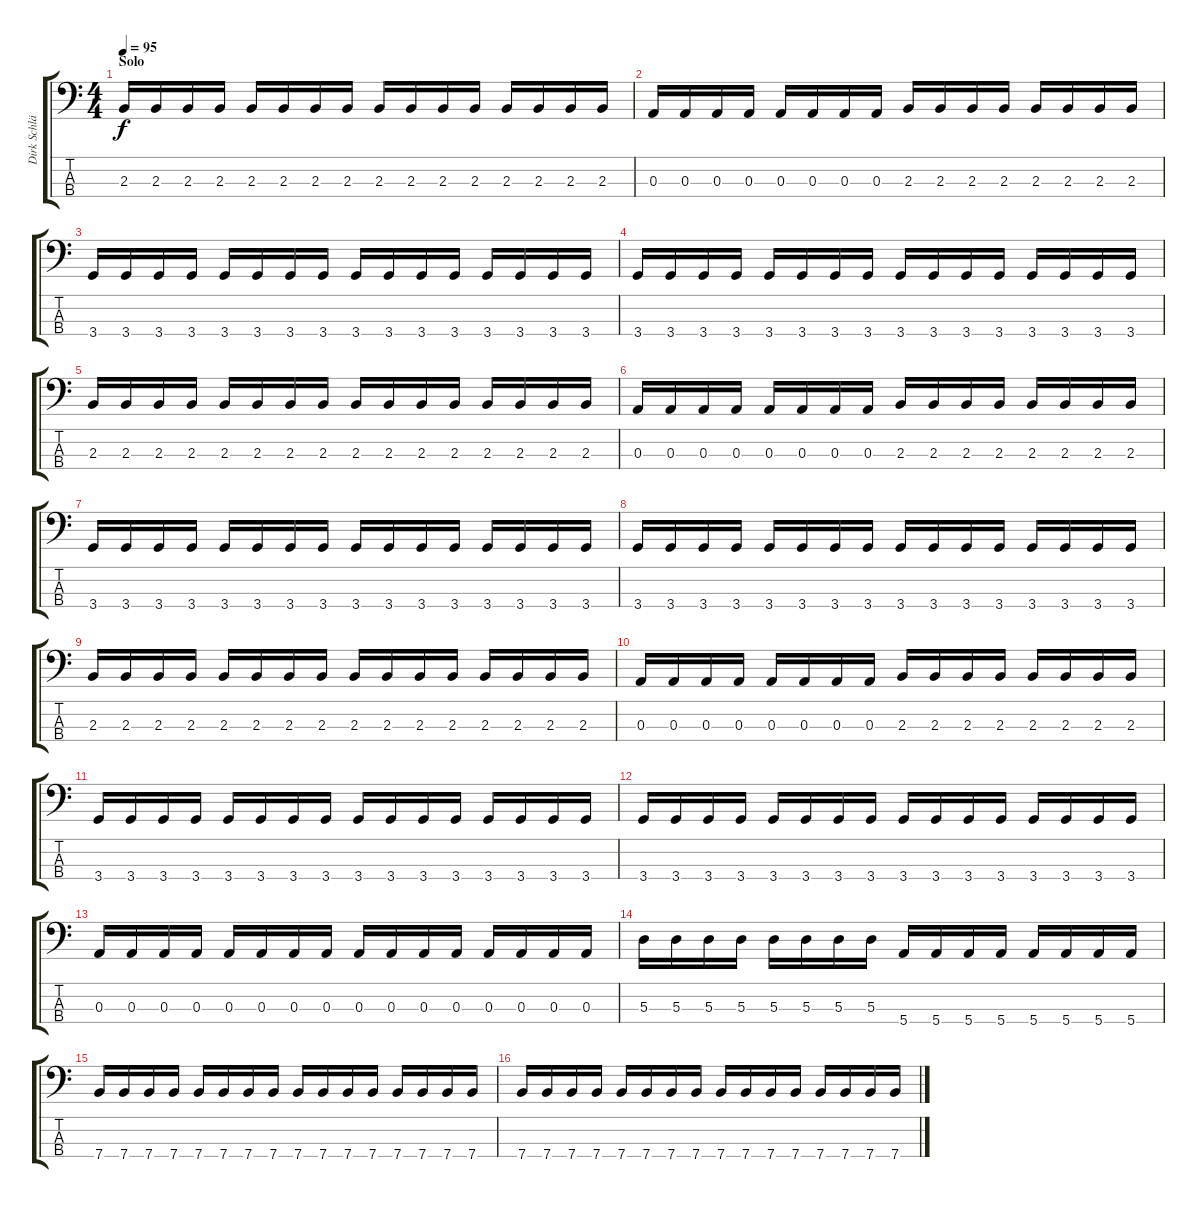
\track ("Dirk Schlächter [bass]" "Dirk Schlä") {instrument electricbasspick}
\staff {score tabs}
\tuning (G2 D2 A1 E1) {hide}
\ts (4 4)
\section ("" "Solo")
\tempo 95
\clef f4
\ks c
2.3.16{dy f} 2.3.16 2.3.16 2.3.16 2.3.16 2.3.16 2.3.16 2.3.16 2.3.16 2.3.16 2.3.16 2.3.16 2.3.16 2.3.16 2.3.16 2.3.16 |
0.3.16 0.3.16 0.3.16 0.3.16 0.3.16 0.3.16 0.3.16 0.3.16 2.3.16 2.3.16 2.3.16 2.3.16 2.3.16 2.3.16 2.3.16 2.3.16 |
3.4.16 3.4.16 3.4.16 3.4.16 3.4.16 3.4.16 3.4.16 3.4.16 3.4.16 3.4.16 3.4.16 3.4.16 3.4.16 3.4.16 3.4.16 3.4.16 |
3.4.16 3.4.16 3.4.16 3.4.16 3.4.16 3.4.16 3.4.16 3.4.16 3.4.16 3.4.16 3.4.16 3.4.16 3.4.16 3.4.16 3.4.16 3.4.16 |
2.3.16 2.3.16 2.3.16 2.3.16 2.3.16 2.3.16 2.3.16 2.3.16 2.3.16 2.3.16 2.3.16 2.3.16 2.3.16 2.3.16 2.3.16 2.3.16 |
0.3.16 0.3.16 0.3.16 0.3.16 0.3.16 0.3.16 0.3.16 0.3.16 2.3.16 2.3.16 2.3.16 2.3.16 2.3.16 2.3.16 2.3.16 2.3.16 |
3.4.16 3.4.16 3.4.16 3.4.16 3.4.16 3.4.16 3.4.16 3.4.16 3.4.16 3.4.16 3.4.16 3.4.16 3.4.16 3.4.16 3.4.16 3.4.16 |
3.4.16 3.4.16 3.4.16 3.4.16 3.4.16 3.4.16 3.4.16 3.4.16 3.4.16 3.4.16 3.4.16 3.4.16 3.4.16 3.4.16 3.4.16 3.4.16 |
2.3.16 2.3.16 2.3.16 2.3.16 2.3.16 2.3.16 2.3.16 2.3.16 2.3.16 2.3.16 2.3.16 2.3.16 2.3.16 2.3.16 2.3.16 2.3.16 |
0.3.16 0.3.16 0.3.16 0.3.16 0.3.16 0.3.16 0.3.16 0.3.16 2.3.16 2.3.16 2.3.16 2.3.16 2.3.16 2.3.16 2.3.16 2.3.16 |
3.4.16 3.4.16 3.4.16 3.4.16 3.4.16 3.4.16 3.4.16 3.4.16 3.4.16 3.4.16 3.4.16 3.4.16 3.4.16 3.4.16 3.4.16 3.4.16 |
3.4.16 3.4.16 3.4.16 3.4.16 3.4.16 3.4.16 3.4.16 3.4.16 3.4.16 3.4.16 3.4.16 3.4.16 3.4.16 3.4.16 3.4.16 3.4.16 |
0.3.16 0.3.16 0.3.16 0.3.16 0.3.16 0.3.16 0.3.16 0.3.16 0.3.16 0.3.16 0.3.16 0.3.16 0.3.16 0.3.16 0.3.16 0.3.16 |
5.3.16 5.3.16 5.3.16 5.3.16 5.3.16 5.3.16 5.3.16 5.3.16 5.4.16 5.4.16 5.4.16 5.4.16 5.4.16 5.4.16 5.4.16 5.4.16 |
7.4.16 7.4.16 7.4.16 7.4.16 7.4.16 7.4.16 7.4.16 7.4.16 7.4.16 7.4.16 7.4.16 7.4.16 7.4.16 7.4.16 7.4.16 7.4.16 |
7.4.16 7.4.16 7.4.16 7.4.16 7.4.16 7.4.16 7.4.16 7.4.16 7.4.16 7.4.16 7.4.16 7.4.16 7.4.16 7.4.16 7.4.16 7.4.16
